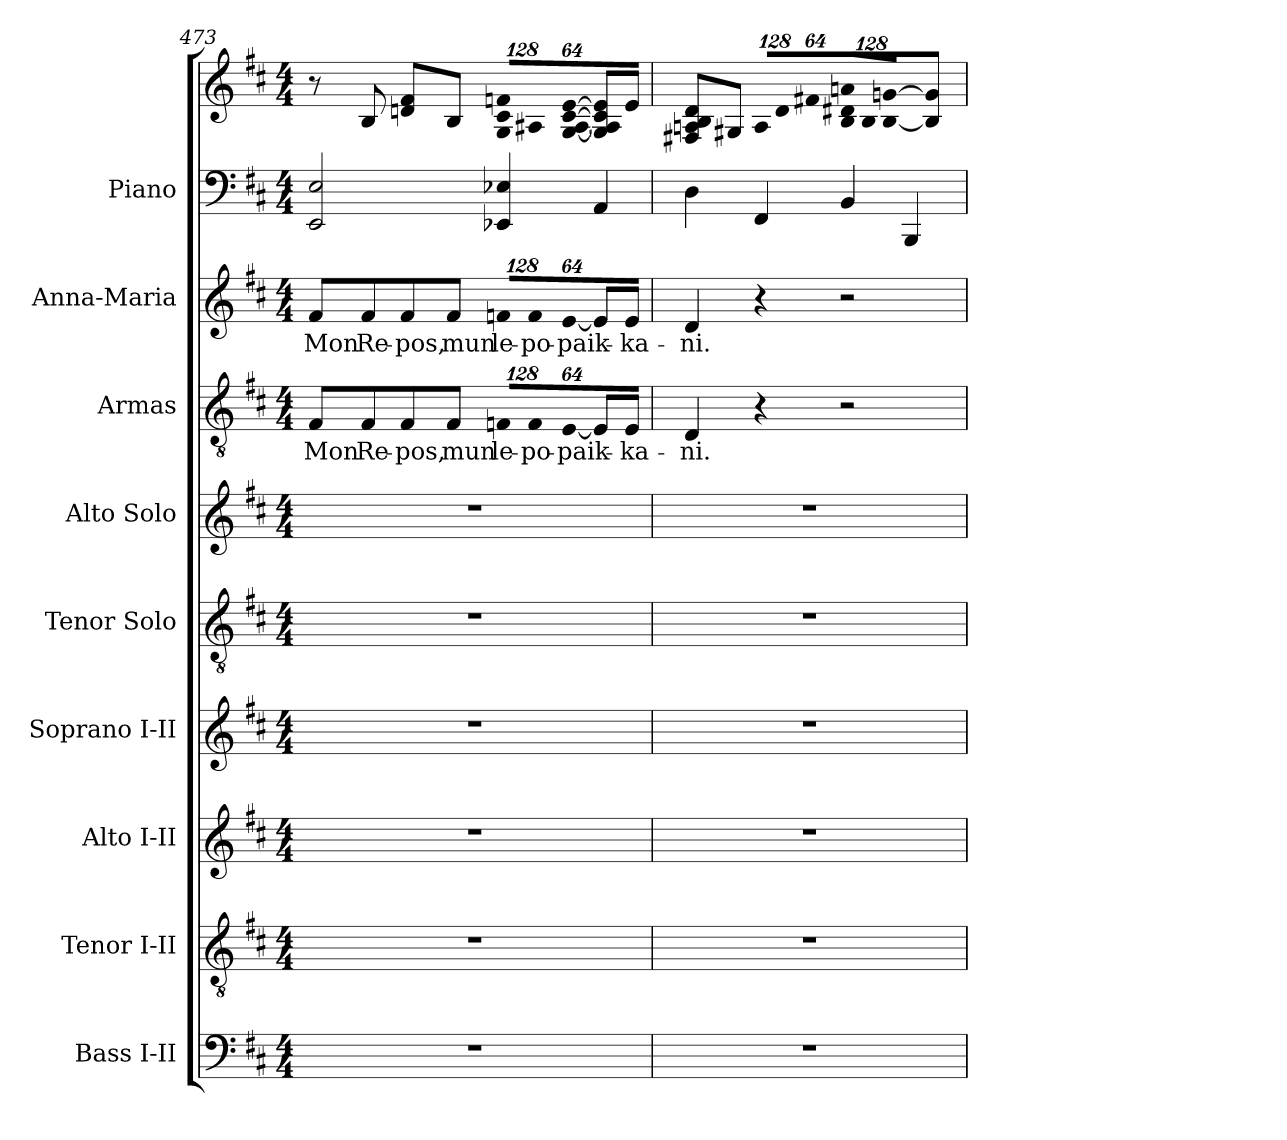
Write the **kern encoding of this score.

**kern	**kern	**kern	**kern	**kern	**kern	**kern	**text	**kern	**text	**kern	**kern
*part9	*part8	*part7	*part6	*part5	*part4	*part3	*part3	*part2	*part2	*part1	*part1
*staff10	*staff9	*staff8	*staff7	*staff6	*staff5	*staff4	*staff4	*staff3	*staff3	*staff2	*staff1
*I"Bass I-II	*I"Tenor I-II	*I"Alto I-II	*I"Soprano I-II	*I"Tenor Solo	*I"Alto Solo	*I"Armas	*	*I"Anna-Maria	*	*I"Piano	*
*I'B.	*I'T.	*I'A.	*I'S.	*I'T. Solo	*I'A. Solo	*I'Armas	*	*I'A-M	*	*I'Pno.	*
*clefF4	*clefGv2	*clefG2	*clefG2	*clefGv2	*clefG2	*clefGv2	*	*clefG2	*	*clefF4	*clefG2
*	*ITrd7c12	*	*	*ITrd7c12	*	*ITrd7c12	*	*	*	*	*
*k[f#c#]	*k[f#c#]	*k[f#c#]	*k[f#c#]	*k[f#c#]	*k[f#c#]	*k[f#c#]	*	*k[f#c#]	*	*k[f#c#]	*k[f#c#]
*D:	*D:	*D:	*D:	*D:	*D:	*D:	*	*D:	*	*D:	*D:
*M4/4	*M4/4	*M4/4	*M4/4	*M4/4	*M4/4	*M4/4	*	*M4/4	*	*M4/4	*M4/4
=473	=473	=473	=473	=473	=473	=473	=473	=473	=473	=473	=473
!	!	!	!	!	!	!	!LO:LY:b:color=#000000	!	!	!	!
!	!	!	!	!	!	!	!	!	!LO:LY:b:color=#000000	!	!
1r	1r	1r	1r	1r	1r	8FF#i/L	Mon	8f#i/L	Mon	2EEi/ 2Ei	8r
!	!	!	!	!	!	!	!LO:LY:b:color=#000000	!	!	!	!
!	!	!	!	!	!	!	!	!	!LO:LY:b:color=#000000	!	!
.	.	.	.	.	.	8FF#i/	Re-	8f#i/	Re-	.	8Bi/
!	!	!	!	!	!	!	!LO:LY:b:color=#000000	!	!	!	!
!	!	!	!	!	!	!	!	!	!LO:LY:b:color=#000000	!	!
.	.	.	.	.	.	8FF#i/	-pos,	8f#i/	-pos,	.	8dni/ 8f#iL
!	!	!	!	!	!	!	!LO:LY:b:color=#000000	!	!	!	!
!	!	!	!	!	!	!	!	!	!LO:LY:b:color=#000000	!	!
.	.	.	.	.	.	8FF#i/J	mun	8f#i/J	mun	.	8Bi/J
*	*	*	*	*	*	*Xbrackettup	*	*	*	*	*
!	!	!	!	!	!	!LO:N:vis=8	!	!	!	!	!
!	!	!	!	!	!	!	!LO:LY:b:color=#000000	!	!	!	!
*	*	*	*	*	*	*	*	*Xbrackettup	*	*	*
!	!	!	!	!	!	!	!	!LO:N:vis=8	!	!	!
!	!	!	!	!	!	!	!	!	!LO:LY:b:color=#000000	!	!
*	*	*	*	*	*	*	*	*	*	*	*Xbrackettup
!	!	!	!	!	!	!	!	!	!	!	!LO:N:vis=8
.	.	.	.	.	.	1024%85FFni/L	le-	1024%85fni/L	le-	4EE-Xi/ 4E-Xi	1024%85Gi/ 1024%85c#i 1024%85fniL
!	!	!	!	!	!	!LO:N:vis=8	!	!	!	!	!
!	!	!	!	!	!	!	!LO:LY:b:color=#000000	!LO:N:vis=8	!	!	!
!	!	!	!	!	!	!	!	!	!LO:LY:b:color=#000000	!	!LO:N:vis=8
.	.	.	.	.	.	1024%85FFi/	-po-	1024%85fi/	-po-	.	1024%85A#Xi/
!	!	!	!	!	!	!LO:N:vis=8	!	!	!	!	!
!	!	!	!	!	!	!	!LO:LY:b:color=#000000	!LO:N:vis=8	!	!	!
!	!	!	!	!	!	!	!	!	!LO:LY:b:color=#000000	!	!LO:N:vis=8
.	.	.	.	.	.	[<512%43EEi/J	-paik-	[<512%43ei/J	-paik-	.	[<512%43Gi/ [>512%43A#i [>512%43c#i [>512%43eiJ
.	.	.	.	.	.	8EEi/L]	.	8ei/L]	.	4AAi/	8Gi/] 8A#i] 8c#i] 8ei]L
!	!	!	!	!	!	!	!LO:LY:b:color=#000000	!	!	!	!
!	!	!	!	!	!	!	!	!	!LO:LY:b:color=#000000	!	!
.	.	.	.	.	.	8EEi/J	-ka-	8ei/J	-ka-	.	8ei/J
=474	=474	=474	=474	=474	=474	=474	=474	=474	=474	=474	=474
!	!	!	!	!	!	!	!LO:LY:b:color=#000000	!	!	!	!
!	!	!	!	!	!	!	!	!	!LO:LY:b:color=#000000	!	!
1r	1r	1r	1r	1r	1r	4DDi/	-ni.	4di/	-ni.	4Di\	8F#Xi/ 8Ani 8Bi 8diL
.	.	.	.	.	.	.	.	.	.	.	8G#Xi/J
!	!	!	!	!	!	!	!	!	!	!	!LO:N:vis=8
.	.	.	.	.	.	4r	.	4r	.	4FF#i/	1024%85Ai/L
!	!	!	!	!	!	!	!	!	!	!	!LO:N:vis=8
.	.	.	.	.	.	.	.	.	.	.	1024%85di/
!	!	!	!	!	!	!	!	!	!	!	!LO:N:vis=8
.	.	.	.	.	.	.	.	.	.	.	512%43f#Xi/J
!	!	!	!	!	!	!	!	!	!	!	!LO:N:vis=8
.	.	.	.	.	.	2r	.	2r	.	4BBi/	1024%85Bi/ 1024%85d#Xi 1024%85aniL
!	!	!	!	!	!	!	!	!	!	!	!LO:N:vis=8
.	.	.	.	.	.	.	.	.	.	.	1024%85Bi/
!	!	!	!	!	!	!	!	!	!	!	!LO:N:vis=8
.	.	.	.	.	.	.	.	.	.	.	[<512%43Bi/ [>512%43gniJ
.	.	.	.	.	.	.	.	.	.	4BBBi/	4Bi/] 4gi]
=	=	=	=	=	=	=	=	=	=	=	=
*-	*-	*-	*-	*-	*-	*-	*-	*-	*-	*-	*-
